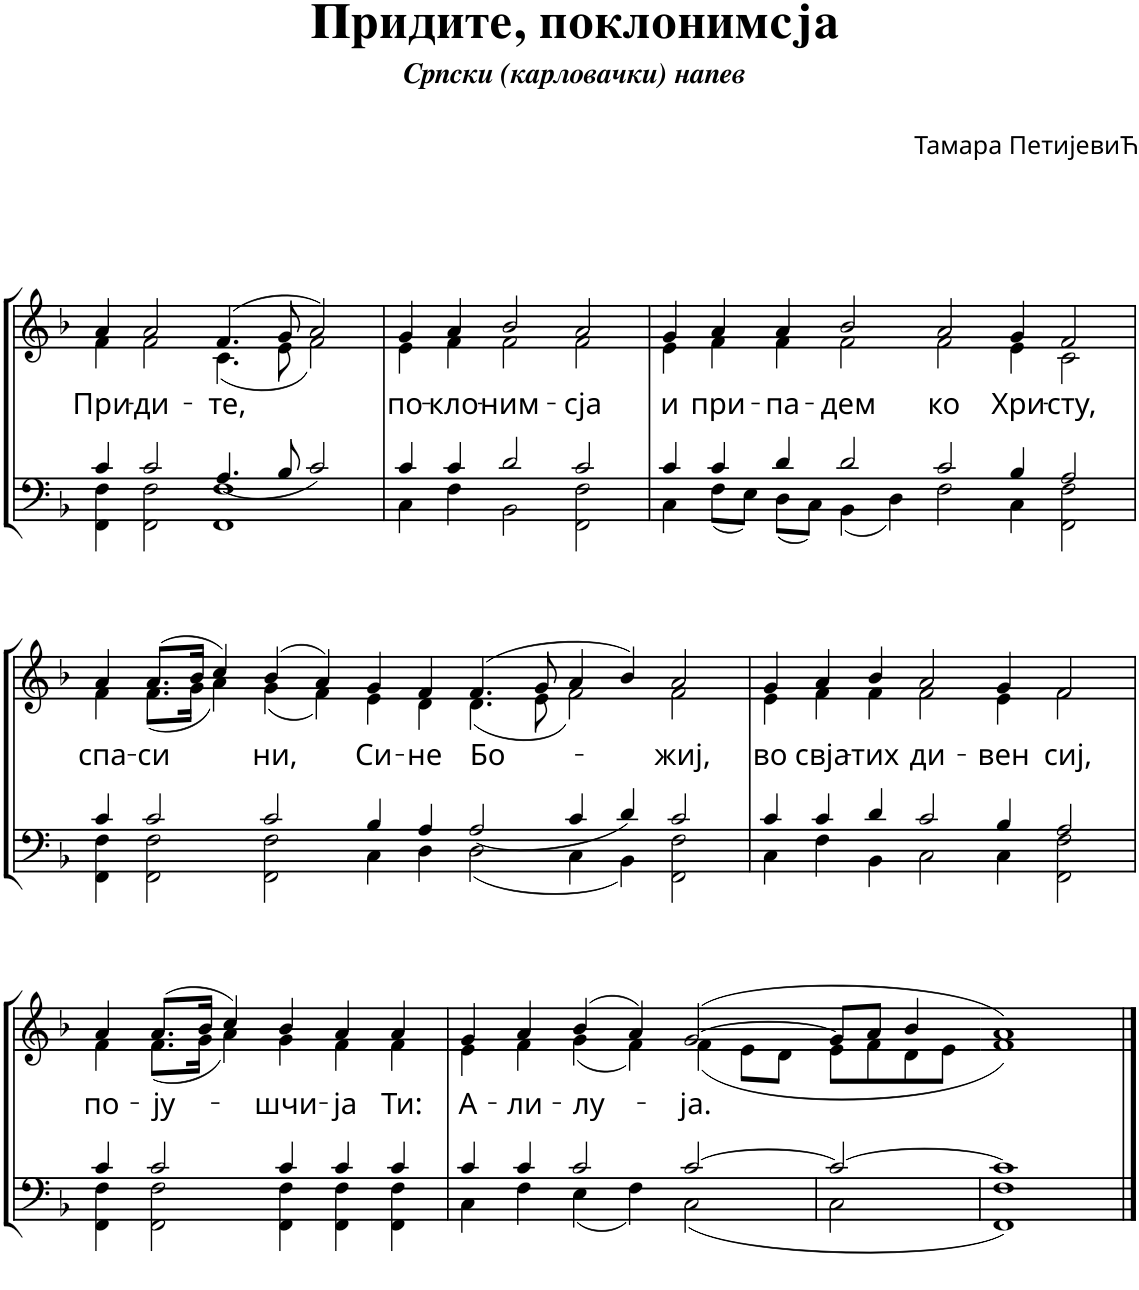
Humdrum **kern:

**kern	**kern	**text
*part1	*part1	*part1
*staff2	*staff1	*staff1
*I"Piano	*	*
*I'Pno.	*	*
*clefF4	*clefG2	*
*k[b-]	*k[b-]	*
*M63/4	*M63/4	*
=1	=1	=1
*^	*^	*
*	*^	*	*	*
!	!	!	!	!	!LO:LY:b
000ryy	4c/	4FF\ 4F\	4a/	4f\	При-
!	!	!	!	!	!LO:LY:b
.	2c/	2FF\ 2F\	2a/	2f\	-ди-
!	!	!	!	!	!LO:LY:b
.	4.A/	1FF 1F	(4.f/	(4.c\	-те,
.	8B-/	.	8g/	8e\	.
.	2c/	.	2a/)	2f\)	.
.	1%14ryy	1%14ryy	1%14ryy	1%14ryy	.
4%31ryy	.	.	.	.	.
=2	=2	=2	=2	=2	=2
!	!	!	!	!	!LO:LY:b
000ryy	4c/	4C\	4g/	4e\	по-
!	!	!	!	!	!LO:LY:b
.	4c/	4F\	4a/	4f\	-кло-
!	!	!	!	!	!LO:LY:b
.	2d/	2BB-\	2b-/	2f\	-ним-
!	!	!	!	!	!LO:LY:b
.	2c/	2FF\ 2F\	2a/	2f\	-сjа
.	1ryy	1ryy	000ryy	000ryy	.
.	1ryy	1ryy	.	.	.
.	1ryy	1ryy	.	.	.
.	1ryy	1ryy	.	.	.
.	1ryy	1ryy	.	.	.
.	1ryy	1ryy	.	.	.
.	1ryy	1ryy	.	.	.
4%31ryy	.	.	.	.	.
.	1ryy	1ryy	.	.	.
.	1ryy	1ryy	00ryy	00ryy	.
.	1ryy	1ryy	.	.	.
.	1ryy	1ryy	.	.	.
.	1ryy	1ryy	.	.	.
.	1ryy	1ryy	0ryy	0ryy	.
.	1ryy	1ryy	.	.	.
.	4ryy	4ryy	4ryy	4ryy	.
=3	=3	=3	=3	=3	=3
!	!	!	!	!	!LO:LY:b
000ryy	4c/	4C\	4g/	4e\	и
!	!	!	!	!	!LO:LY:b
.	4c/	8F\L	4a/	4f\	при-
.	.	8E\J	.	.	.
!	!	!	!	!	!LO:LY:b
.	4d/	8D\L	4a/	4f\	-па-
.	.	8C\J	.	.	.
!	!	!	!	!	!LO:LY:b
.	2d/	4BB-\	2b-/	2f\	-дем
.	.	4D\	.	.	.
!	!	!	!	!	!LO:LY:b
.	2c/	2F\	2a/	2f\	ко
!	!	!	!	!	!LO:LY:b
.	4B-/	4C\	4g/	4e\	Хри-
!	!	!	!	!	!LO:LY:b
.	2A/	2FF\ 2F\	2f/	2c\	-сту,
.	1ryy	1ryy	000ryy	000ryy	.
.	1ryy	1ryy	.	.	.
.	1ryy	1ryy	.	.	.
.	1ryy	1ryy	.	.	.
.	1ryy	1ryy	.	.	.
.	1ryy	1ryy	.	.	.
4%31ryy	.	.	.	.	.
.	1ryy	1ryy	.	.	.
.	1ryy	1ryy	.	.	.
.	1ryy	1ryy	00ryy	00ryy	.
.	1ryy	1ryy	.	.	.
.	1ryy	1ryy	.	.	.
.	1ryy	1ryy	.	.	.
.	1ryy	1ryy	1ryy	1ryy	.
.	4ryy	4ryy	4ryy	4ryy	.
!!LO:LB:g=z	!!
=4	=4	=4	=4	=4	=4
!	!	!	!	!	!LO:LY:b
000ryy	4c/	4FF\ 4F\	4a/	4f\	спа-
!	!	!	!	!	!LO:LY:b
.	2c/	2FF\ 2F\	(8.a/L	(8.f\L	-си
.	.	.	16b-/Jk	16g\Jk	.
.	.	.	4cc/)	4a\)	.
!	!	!	!	!	!LO:LY:b
.	2c/	2FF\ 2F\	(4b-/	(4g\	ни,
!	!	!	!	!	!LO:LY:b
.	.	.	4a/)	4f\)	.
!	!	!	!	!	!LO:LY:b
.	4B-/	4C\	4g/	4e\	Си-
!	!	!	!	!	!LO:LY:b
.	4A/	4D\	4f/	4d\	-не
!	!	!	!	!	!LO:LY:b
.	2A/	2D\	(4.f/	(4.d\	Бо-
.	.	.	8g/	8e\	.
.	4c/	4C\	4a/	2f\)	.
.	4d/	4BB-\	4b-/)	.	.
!	!	!	!	!	!LO:LY:b
.	2c/	2FF\ 2F\	2a/	2f\	-жиj,
.	1ryy	1ryy	000ryy	000ryy	.
.	1ryy	1ryy	.	.	.
.	1ryy	1ryy	.	.	.
.	1ryy	1ryy	.	.	.
.	1ryy	1ryy	.	.	.
4%31ryy	.	.	.	.	.
.	2%15ryy	2%15ryy	.	.	.
.	.	.	00ryy	00ryy	.
.	.	.	2ryy	2ryy	.
=5	=5	=5	=5	=5	=5
!	!	!	!	!	!LO:LY:b
000ryy	4c/	4C\	4g/	4e\	во
!	!	!	!	!	!LO:LY:b
.	4c/	4F\	4a/	4f\	свjа-
!	!	!	!	!	!LO:LY:b
.	4d/	4BB-\	4b-/	4f\	-тих
!	!	!	!	!	!LO:LY:b
.	2c/	2C\	2a/	2f\	ди-
!	!	!	!	!	!LO:LY:b
.	4B-/	4C\	4g/	4e\	-вен
!	!	!	!	!	!LO:LY:b
.	2A/	2FF\ 2F\	2f/	2f\	сиj,
.	1ryy	1ryy	000ryy	000ryy	.
.	1ryy	1ryy	.	.	.
.	1ryy	1ryy	.	.	.
.	1ryy	1ryy	.	.	.
.	1ryy	1ryy	.	.	.
.	1ryy	1ryy	.	.	.
4%31ryy	1ryy	1ryy	.	.	.
.	1ryy	1ryy	.	.	.
.	1ryy	1ryy	00ryy	00ryy	.
.	1ryy	1ryy	.	.	.
.	4%15ryy	4%15ryy	.	.	.
.	.	.	1..ryy	1..ryy	.
!!LO:LB:g=z	!!
=6	=6	=6	=6	=6	=6
!	!	!	!	!	!LO:LY:b
000ryy	4c/	4FF\ 4F\	4a/	4f\	по-
!	!	!	!	!	!LO:LY:b
.	2c/	2FF\ 2F\	(8.a/L	(8.f\L	-jу-
.	.	.	16b-/Jk	16g\Jk	.
.	.	.	4cc/)	4a\)	.
!	!	!	!	!	!LO:LY:b
.	4c/	4FF\ 4F\	4b-/	4g\	-шчи-
!	!	!	!	!	!LO:LY:b
.	4c/	4FF\ 4F\	4a/	4f\	-jа
!	!	!	!	!	!LO:LY:b
.	4c/	4FF\ 4F\	4a/	4f\	Ти:
.	1ryy	1ryy	000ryy	000ryy	.
.	1ryy	1ryy	.	.	.
.	1ryy	1ryy	.	.	.
.	1ryy	1ryy	.	.	.
.	1ryy	1ryy	.	.	.
.	1ryy	1ryy	.	.	.
.	1ryy	1ryy	.	.	.
4%31ryy	.	.	.	.	.
.	1ryy	1ryy	.	.	.
.	1ryy	1ryy	00ryy	00ryy	.
.	1ryy	1ryy	.	.	.
.	1ryy	1ryy	.	.	.
.	1ryy	1ryy	.	.	.
.	1ryy	1ryy	0ryy	0ryy	.
.	1ryy	1ryy	.	.	.
.	4ryy	4ryy	4ryy	4ryy	.
=7	=7	=7	=7	=7	=7
!	!	!	!	!	!LO:LY:b
000ryy	4c/	4C\	4g/	4e\	А-
!	!	!	!	!	!LO:LY:b
.	4c/	4F\	4a/	4f\	-ли-
!	!	!	!	!	!LO:LY:b
.	2c/	4E\	(4b-/	(4g\	-лу-
.	.	4F\	4a/)	4f\)	.
!	!	!	!	!	!LO:LY:b
.	[2c/	2C\	([2g/	(4f\	-ja.
.	.	.	.	8e\L	.
.	.	.	.	8d\J	.
.	1ryy	1ryy	000ryy	000ryy	.
.	1ryy	1ryy	.	.	.
.	1ryy	1ryy	.	.	.
.	1ryy	1ryy	.	.	.
.	1ryy	1ryy	.	.	.
.	1ryy	1ryy	.	.	.
.	1ryy	1ryy	.	.	.
4%31ryy	.	.	.	.	.
.	1ryy	1ryy	.	.	.
.	1ryy	1ryy	00ryy	00ryy	.
.	1ryy	1ryy	.	.	.
.	1ryy	1ryy	.	.	.
.	1ryy	1ryy	.	.	.
.	1ryy	1ryy	0ryy	0ryy	.
.	1ryy	1ryy	.	.	.
.	4ryy	4ryy	4ryy	4ryy	.
=8-	=8-	=8-	=8-	=8-	=8-
000ryy	2c/_	2C\	8g/L]	8e\L	.
.	.	.	8a/J	8f\	.
.	.	.	4b-/	8d\	.
.	.	.	.	8e\J	.
.	1ryy	1ryy	000ryy	000ryy	.
.	1ryy	1ryy	.	.	.
.	1ryy	1ryy	.	.	.
.	1ryy	1ryy	.	.	.
.	1ryy	1ryy	.	.	.
.	1ryy	1ryy	.	.	.
.	1ryy	1ryy	.	.	.
.	1ryy	1ryy	.	.	.
4%31ryy	.	.	.	.	.
.	1ryy	1ryy	00ryy	00ryy	.
.	1ryy	1ryy	.	.	.
.	1ryy	1ryy	.	.	.
.	1ryy	1ryy	.	.	.
.	1ryy	1ryy	0ryy	0ryy	.
.	1ryy	1ryy	.	.	.
.	1ryy	1ryy	1ryy	1ryy	.
.	4ryy	4ryy	4ryy	4ryy	.
=9-	=9-	=9-	=9-	=9-	=9-
000ryy	1c]	1FF 1F	1a)	1f)	.
.	1ryy	1ryy	000ryy	000ryy	.
.	1ryy	1ryy	.	.	.
.	1ryy	1ryy	.	.	.
.	1ryy	1ryy	.	.	.
.	1ryy	1ryy	.	.	.
.	1ryy	1ryy	.	.	.
.	1ryy	1ryy	.	.	.
4%31ryy	1ryy	1ryy	.	.	.
.	1ryy	1ryy	00ryy	00ryy	.
.	1ryy	1ryy	.	.	.
.	1ryy	1ryy	.	.	.
.	4%15ryy	4%15ryy	.	.	.
.	.	.	0ryy	0ryy	.
.	.	.	2.ryy	2.ryy	.
*v	*v	*v	*	*	*
*	*v	*v	*
==	==	==
*-	*-	*-
